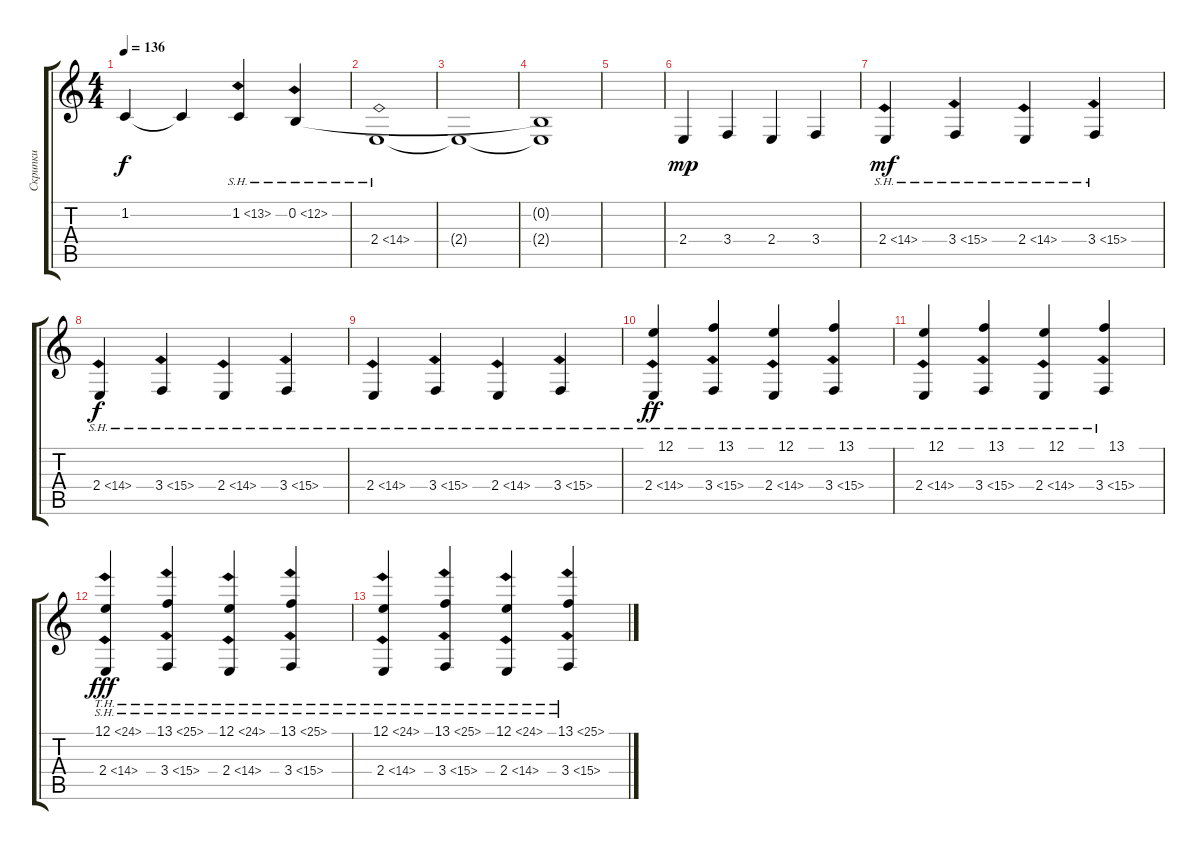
\track ("Скрипки" "Скрипки") {instrument stringensemble1}
\staff {score tabs}
\tuning (E4 B3 G3 D3 A2 E2) {hide}
\ts (4 4)
\tempo 136
\clef g2
\ks c
1.2{t}.4{dy f} 1.2{t}.4 1.2{sh 12}.4 0.2{sh 12}.4 |
2.4{sh 12}.1 |
2.4{t}.1 |
(0.2{t} 2.4{t}).1 |
|
2.4.4{dy mp} 3.4.4 2.4.4 3.4.4 |
2.4{sh 12}.4{dy mf} 3.4{sh 12}.4 2.4{sh 12}.4 3.4{sh 12}.4 |
2.4{sh 12}.4{dy f} 3.4{sh 12}.4 2.4{sh 12}.4 3.4{sh 12}.4 |
2.4{sh 12}.4 3.4{sh 12}.4 2.4{sh 12}.4 3.4{sh 12}.4 |
(12.1 2.4{sh 12}).4{dy ff} (13.1 3.4{sh 12}).4 (12.1 2.4{sh 12}).4 (13.1 3.4{sh 12}).4 |
(12.1 2.4{sh 12}).4 (13.1 3.4{sh 12}).4 (12.1 2.4{sh 12}).4 (13.1 3.4{sh 12}).4 |
(12.1{th 12} 2.4{sh 12}).4{dy fff} (13.1{th 12} 3.4{sh 12}).4 (12.1{th 12} 2.4{sh 12}).4 (13.1{th 12} 3.4{sh 12}).4 |
(12.1{th 12} 2.4{sh 12}).4 (13.1{th 12} 3.4{sh 12}).4 (12.1{th 12} 2.4{sh 12}).4 (13.1{th 12} 3.4{sh 12}).4
